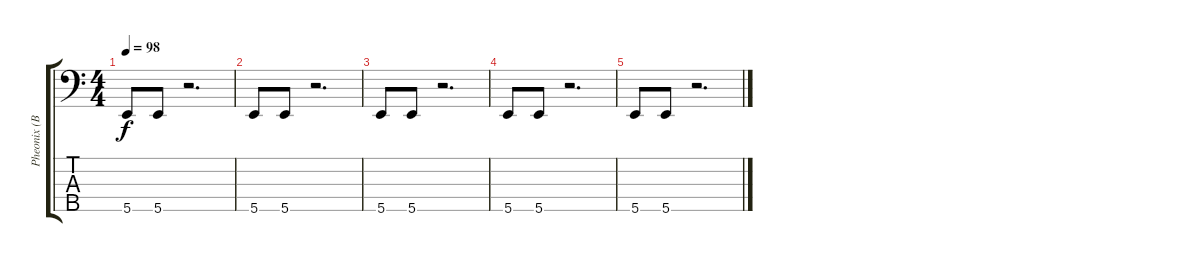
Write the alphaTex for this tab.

\track ("Pheonix (Bass)" "Pheonix (B") {instrument electricbassfinger}
\staff {score tabs}
\tuning (G2 D2 A1 E1 B0) {hide}
\ts (4 4)
\tempo 98
\clef f4
\ks c
5.5.8{dy f volume 4} 5.5.8 r.2{d} |
5.5.8{volume 4} 5.5.8 r.2{d} |
5.5.8{volume 2} 5.5.8 r.2{d} |
5.5.8{volume 1} 5.5.8 r.2{d} |
5.5.8{volume 0} 5.5.8 r.2{d}
